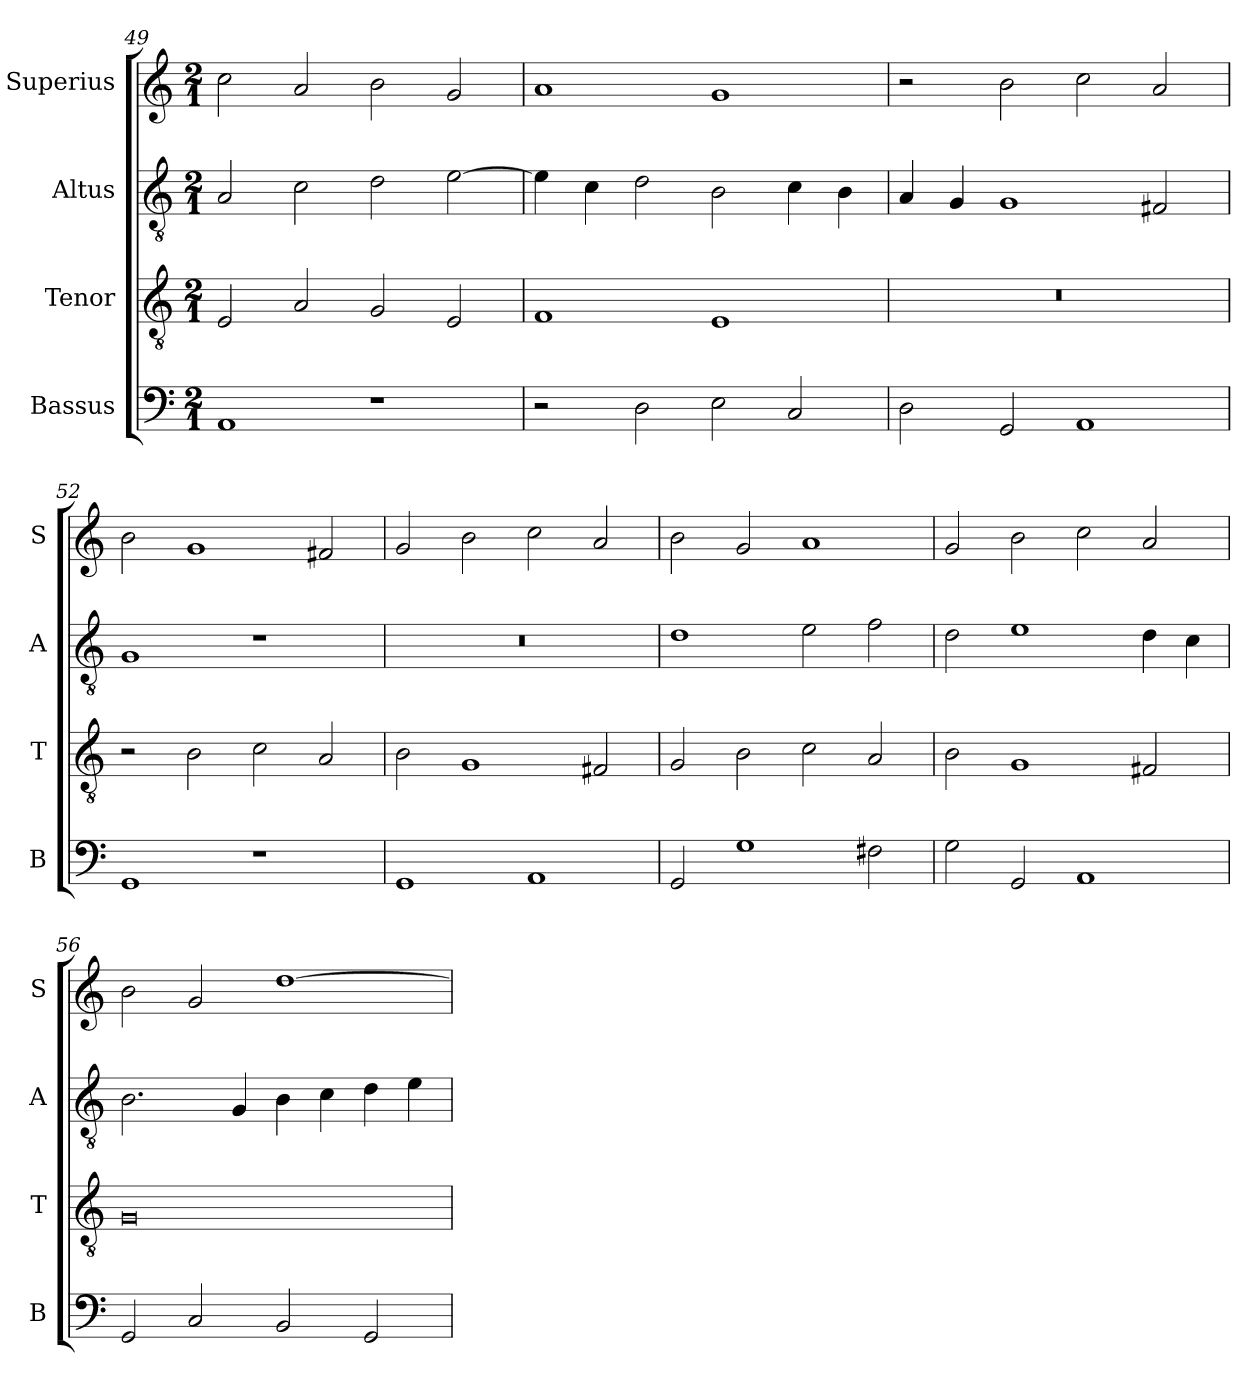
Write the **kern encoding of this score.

**kern	**kern	**kern	**kern
*part4	*part3	*part2	*part1
*staff4	*staff3	*staff2	*staff1
*I"Bassus	*I"Tenor	*I"Altus	*I"Superius
*I'B	*I'T	*I'A	*I'S
*clefF4	*clefGv2	*clefGv2	*clefG2
*k[]	*k[]	*k[]	*k[]
*M2/1	*M2/1	*M2/1	*M2/1
=49	=49	=49	=49
1AA	2E/	2A/	2cc\
.	2A/	2c\	2a/
1r	2G/	2d\	2b\
.	2E/	[2e\	2g/
=50	=50	=50	=50
2r	1F	4e\]	1a
.	.	4c\	.
2D\	.	2d\	.
2E\	1E	2B\	1g
2C/	.	4c\	.
.	.	4B\	.
=51	=51	=51	=51
2D\	0r	4A/	2r
.	.	4G/	.
2GG/	.	1G	2b\
1AA	.	.	2cc\
.	.	2F#X/	2a/
=52	=52	=52	=52
1GG	2r	1G	2b\
.	2B\	.	1g
1r	2c\	1r	.
.	2A/	.	2f#X/
=53	=53	=53	=53
1GG	2B\	0r	2g/
.	1G	.	2b\
1AA	.	.	2cc\
.	2F#X/	.	2a/
=54	=54	=54	=54
2GG/	2G/	1d	2b\
1G	2B\	.	2g/
.	2c\	2e\	1a
2F#X\	2A/	2f\	.
=55	=55	=55	=55
2G\	2B\	2d\	2g/
2GG/	1G	1e	2b\
1AA	.	.	2cc\
.	2F#X/	4d\	2a/
.	.	4c\	.
=56	=56	=56	=56
2GG/	0G	2.B\	2b\
2C/	.	.	2g/
.	.	4G/	.
2BB/	.	4B\	[1dd
.	.	4c\	.
2GG/	.	4d\	.
.	.	4e\	.
=	=	=	=
*-	*-	*-	*-
